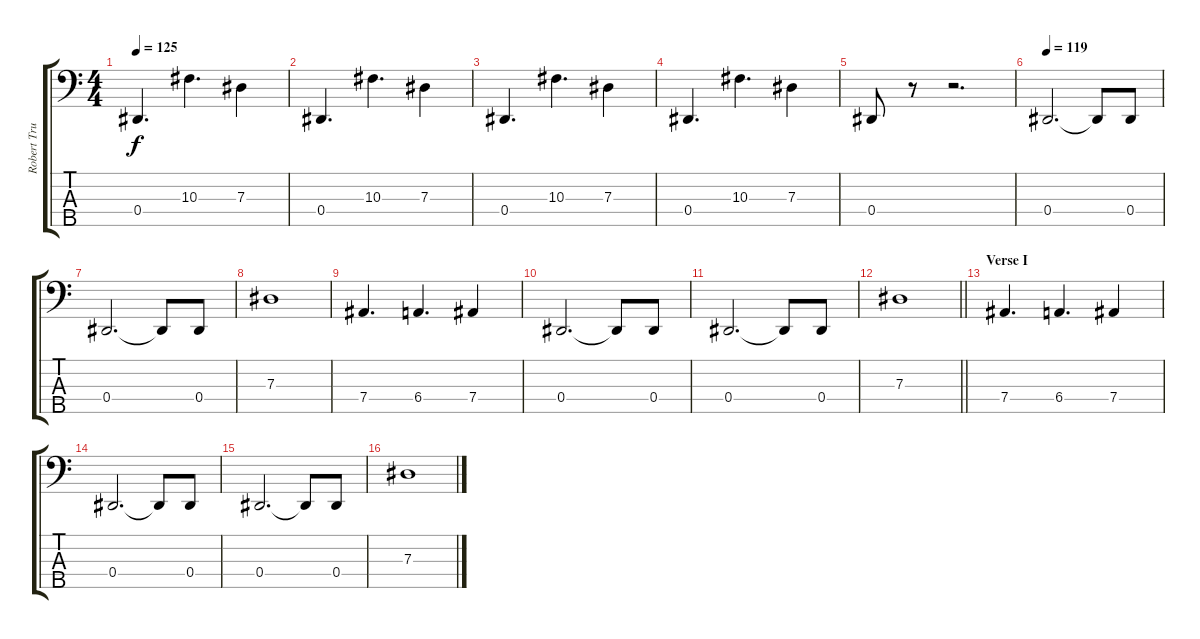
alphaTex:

\track ("Robert Trujillo" "Robert Tru") {instrument electricbassfinger}
\staff {score tabs}
\tuning (Gb2 Db2 Ab1 Eb1 Bb0) {hide}
\ts (4 4)
\tempo 125
\clef f4
\ks c
0.4.4{d dy f} 10.3.4{d} 7.3.4 |
0.4.4{d} 10.3.4{d} 7.3.4 |
0.4.4{d} 10.3.4{d} 7.3.4 |
0.4.4{d} 10.3.4{d} 7.3.4 |
0.4.8 r.8 r.2{d} |
\tempo 119
0.4.2{d} 0.4{t}.8 0.4.8 |
0.4.2{d} 0.4{t}.8 0.4.8 |
7.3.1 |
7.4.4{d} 6.4.4{d} 7.4.4 |
0.4.2{d} 0.4{t}.8 0.4.8 |
0.4.2{d} 0.4{t}.8 0.4.8 |
\barLineRight lightlight
7.3.1 |
\section ("" "Verse I")
7.4.4{d} 6.4.4{d} 7.4.4 |
0.4.2{d} 0.4{t}.8 0.4.8 |
0.4.2{d} 0.4{t}.8 0.4.8 |
7.3.1
